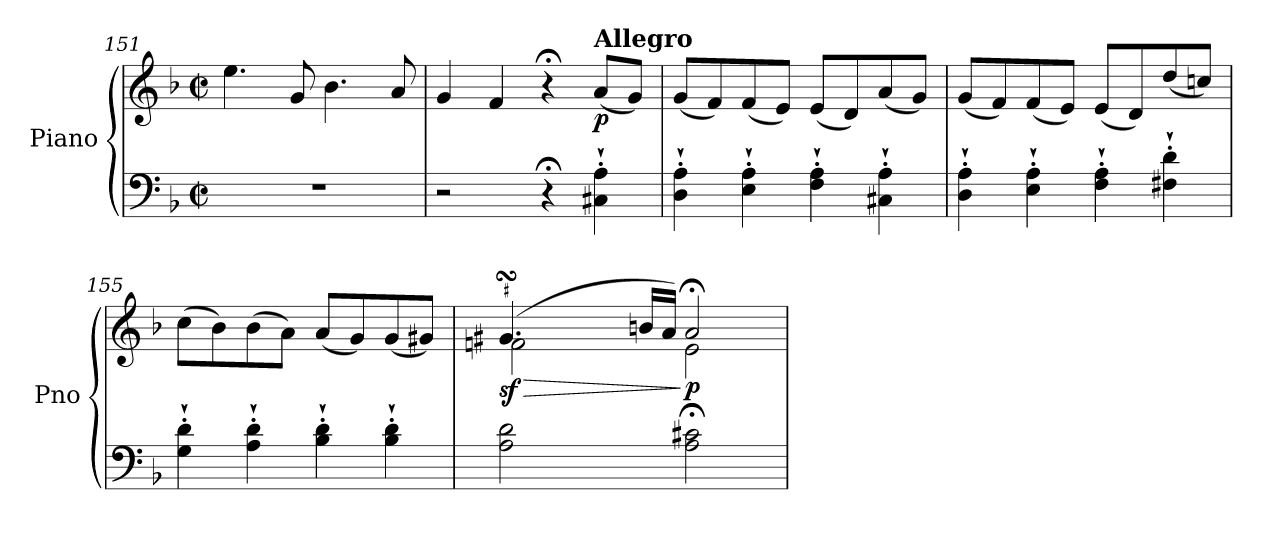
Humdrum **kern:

**kern	**kern	**dynam
*part1	*part1	*part1
*staff2	*staff1	*staff1/2
*I"Piano	*	*
*I'Pno	*	*
*clefF4	*clefG2	*
*k[b-]	*k[b-]	*
*M4/4	*M4/4	*
*met(c|)	*met(c|)	*
=151	=151	=151
1r	4.ee\	.
.	8g/	.
.	4.b-\	.
.	8a/	.
=152	=152	=152
2r	4g/	.
.	4f/	.
4r;<	4r;<	.
!	!LO:TX:a:B:t=Allegro	!
!	!	!LO:DY:b
4C#X\`' 4A\`'	(8a/L	p
.	8g/J)	.
=153	=153	=153
4D\`' 4A\`'	(8g/L	.
.	8f/)	.
4E\`' 4A\`'	(8f/	.
.	8e/J)	.
4F\`' 4A\`'	(8e/L	.
.	8d/)	.
4C#X\`' 4A\`'	(8a/	.
.	8g/J)	.
!!LO:LB:g=z
=154	=154	=154
4D\`' 4A\`'	(8g/L	.
.	8f/)	.
4E\`' 4A\`'	(8f/	.
.	8e/J)	.
4F\`' 4A\`'	(8e/L	.
.	8d/)	.
!	!	!LO:DY:b
4F#X\`' 4d\`'	(8dd/	other-dynamics
.	8ccn/J)	.
=155	=155	=155
4G\`' 4d\`'	(8cc\L	.
.	8b-\)	.
4A\`' 4d\`'	(8b-\	.
.	8a\J)	.
4B-\`' 4d\`'	(8a/L	.
.	8g/)	.
4B-\`' 4d\`'	(8g/	.
.	8g#X/J)	.
=156	=156	=156
!	!LO:TX:a:B:t=Adagio	!
!	!	!LO:HP:b
*	*^	*
*	*	*^	*
!	!	!	!	!LO:DY:n=1:b
2A\ 2d\	(>4.g#XsSsS/	2fn\	8g#yy	> sf
.	.	.	16ayy	.
.	.	.	16g#yy	.
.	.	.	16f#Xyy	.
.	.	.	16g#yy	.
.	16bn/LL	.	2ryy	.
.	16a/JJ)	.	.	.
!	!	!	!	!LO:DY:n=2:b
2A\; 2c#X\;	2a;</	2e\	.	] p
.	.	.	8ryy	.
*	*v	*v	*v	*
=	=	=
*-	*-	*-
